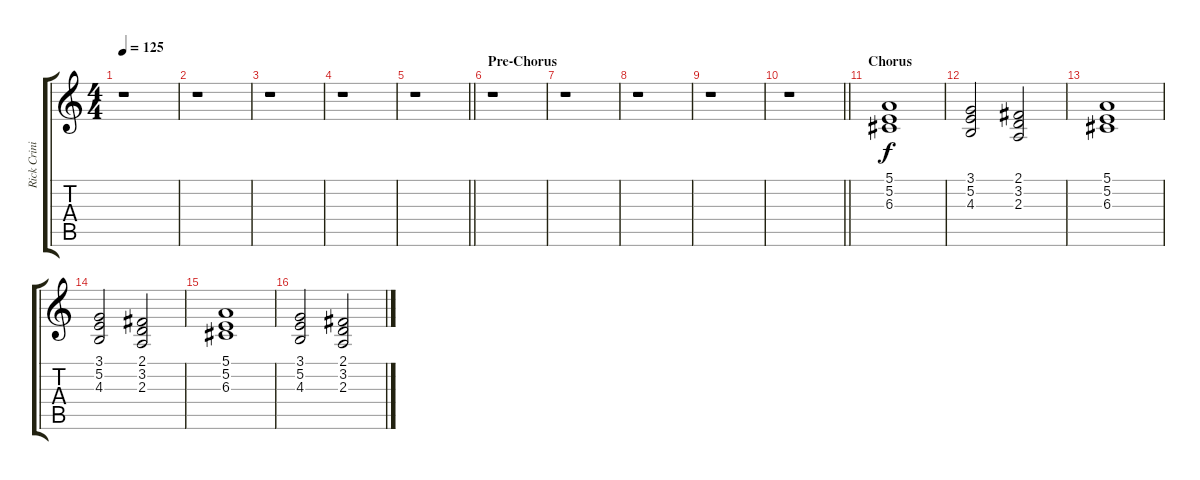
\track ("Rick Criniti - Keyboards" "Rick Crini") {instrument lead2sawtooth}
\staff {score tabs}
\tuning (E4 B3 G3 D3 A2 E2) {hide}
\ts (4 4)
\tempo 125
\clef g2
\ks c
r.1{dy f} |
r.1 |
r.1 |
r.1 |
\barLineRight lightlight
r.1 |
\section ("" "Pre-Chorus")
r.1 |
r.1 |
r.1 |
r.1 |
\barLineRight lightlight
r.1 |
\section ("" "Chorus")
(5.1 5.2 6.3).1 |
(3.1 5.2 4.3).2 (2.1 3.2 2.3).2 |
(5.1 5.2 6.3).1 |
(3.1 5.2 4.3).2 (2.1 3.2 2.3).2 |
(5.1 5.2 6.3).1 |
(3.1 5.2 4.3).2 (2.1 3.2 2.3).2
